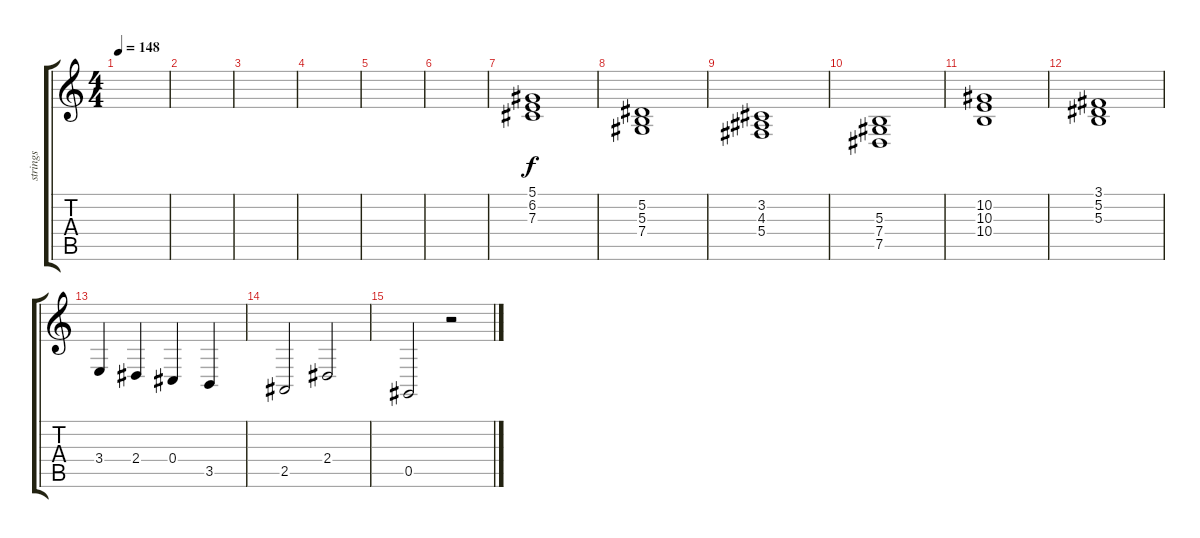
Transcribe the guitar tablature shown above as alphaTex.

\track ("strings" "strings") {instrument stringensemble1}
\staff {score tabs}
\tuning (Eb4 Bb3 Gb3 Db3 Ab2 Eb2) {hide}
\ts (4 4)
\tempo 148
\clef g2
\ks c
|
|
|
|
|
|
(5.1 6.2 7.3).1 |
(5.2 5.3 7.4).1 |
(3.2 4.3 5.4).1 |
(5.3 7.4 7.5).1 |
(10.2 10.3 10.4).1 |
(3.1 5.2 5.3).1 |
3.4.4 2.4.4 0.4.4 3.5.4 |
2.5.2 2.4.2 |
0.5.2 r.2
